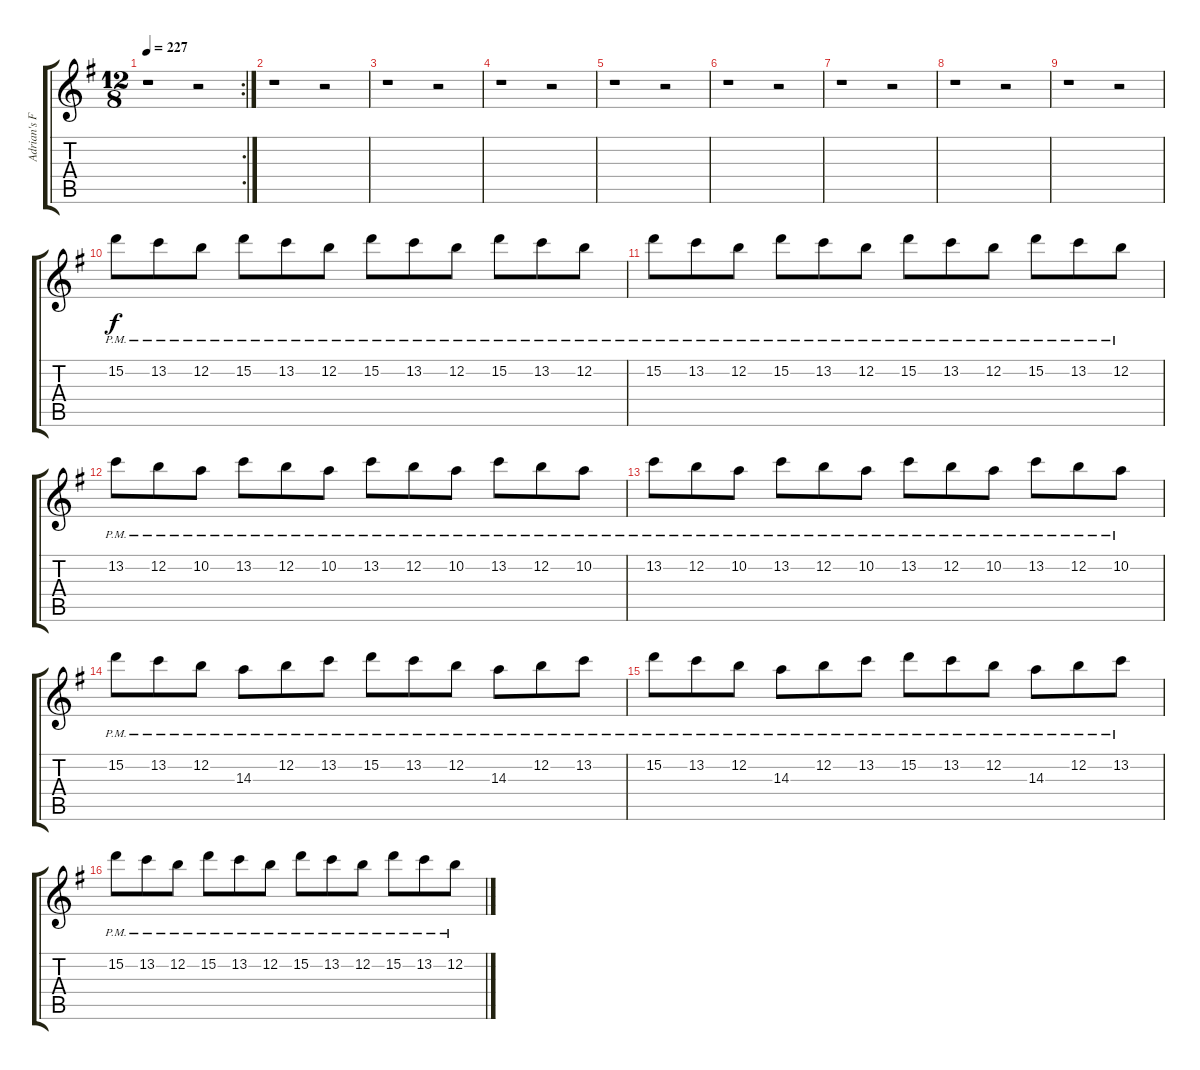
\track ("Adrian's Fills" "Adrian's F") {instrument distortionguitar}
\staff {score tabs}
\tuning (E4 B3 G3 D3 A2 E2) {hide}
\rc 2
\ts (12 8)
\tempo 227
\clef g2
\ks g
r.1{dy f} r.2 |
r.1 r.2 |
r.1 r.2 |
r.1 r.2 |
r.1 r.2 |
r.1 r.2 |
r.1 r.2 |
r.1 r.2 |
r.1 r.2 |
15.2{pm}.8 13.2{pm}.8 12.2{pm}.8 15.2{pm}.8 13.2{pm}.8 12.2{pm}.8 15.2{pm}.8 13.2{pm}.8 12.2{pm}.8 15.2{pm}.8 13.2{pm}.8 12.2{pm}.8 |
15.2{pm}.8 13.2{pm}.8 12.2{pm}.8 15.2{pm}.8 13.2{pm}.8 12.2{pm}.8 15.2{pm}.8 13.2{pm}.8 12.2{pm}.8 15.2{pm}.8 13.2{pm}.8 12.2{pm}.8 |
13.2{pm}.8 12.2{pm}.8 10.2{pm}.8 13.2{pm}.8 12.2{pm}.8 10.2{pm}.8 13.2{pm}.8 12.2{pm}.8 10.2{pm}.8 13.2{pm}.8 12.2{pm}.8 10.2{pm}.8 |
13.2{pm}.8 12.2{pm}.8 10.2{pm}.8 13.2{pm}.8 12.2{pm}.8 10.2{pm}.8 13.2{pm}.8 12.2{pm}.8 10.2{pm}.8 13.2{pm}.8 12.2{pm}.8 10.2{pm}.8 |
15.2{pm}.8 13.2{pm}.8 12.2{pm}.8 14.3{pm}.8 12.2{pm}.8 13.2{pm}.8 15.2{pm}.8 13.2{pm}.8 12.2{pm}.8 14.3{pm}.8 12.2{pm}.8 13.2{pm}.8 |
15.2{pm}.8 13.2{pm}.8 12.2{pm}.8 14.3{pm}.8 12.2{pm}.8 13.2{pm}.8 15.2{pm}.8 13.2{pm}.8 12.2{pm}.8 14.3{pm}.8 12.2{pm}.8 13.2{pm}.8 |
15.2{pm}.8 13.2{pm}.8 12.2{pm}.8 15.2{pm}.8 13.2{pm}.8 12.2{pm}.8 15.2{pm}.8 13.2{pm}.8 12.2{pm}.8 15.2{pm}.8 13.2{pm}.8 12.2{pm}.8
